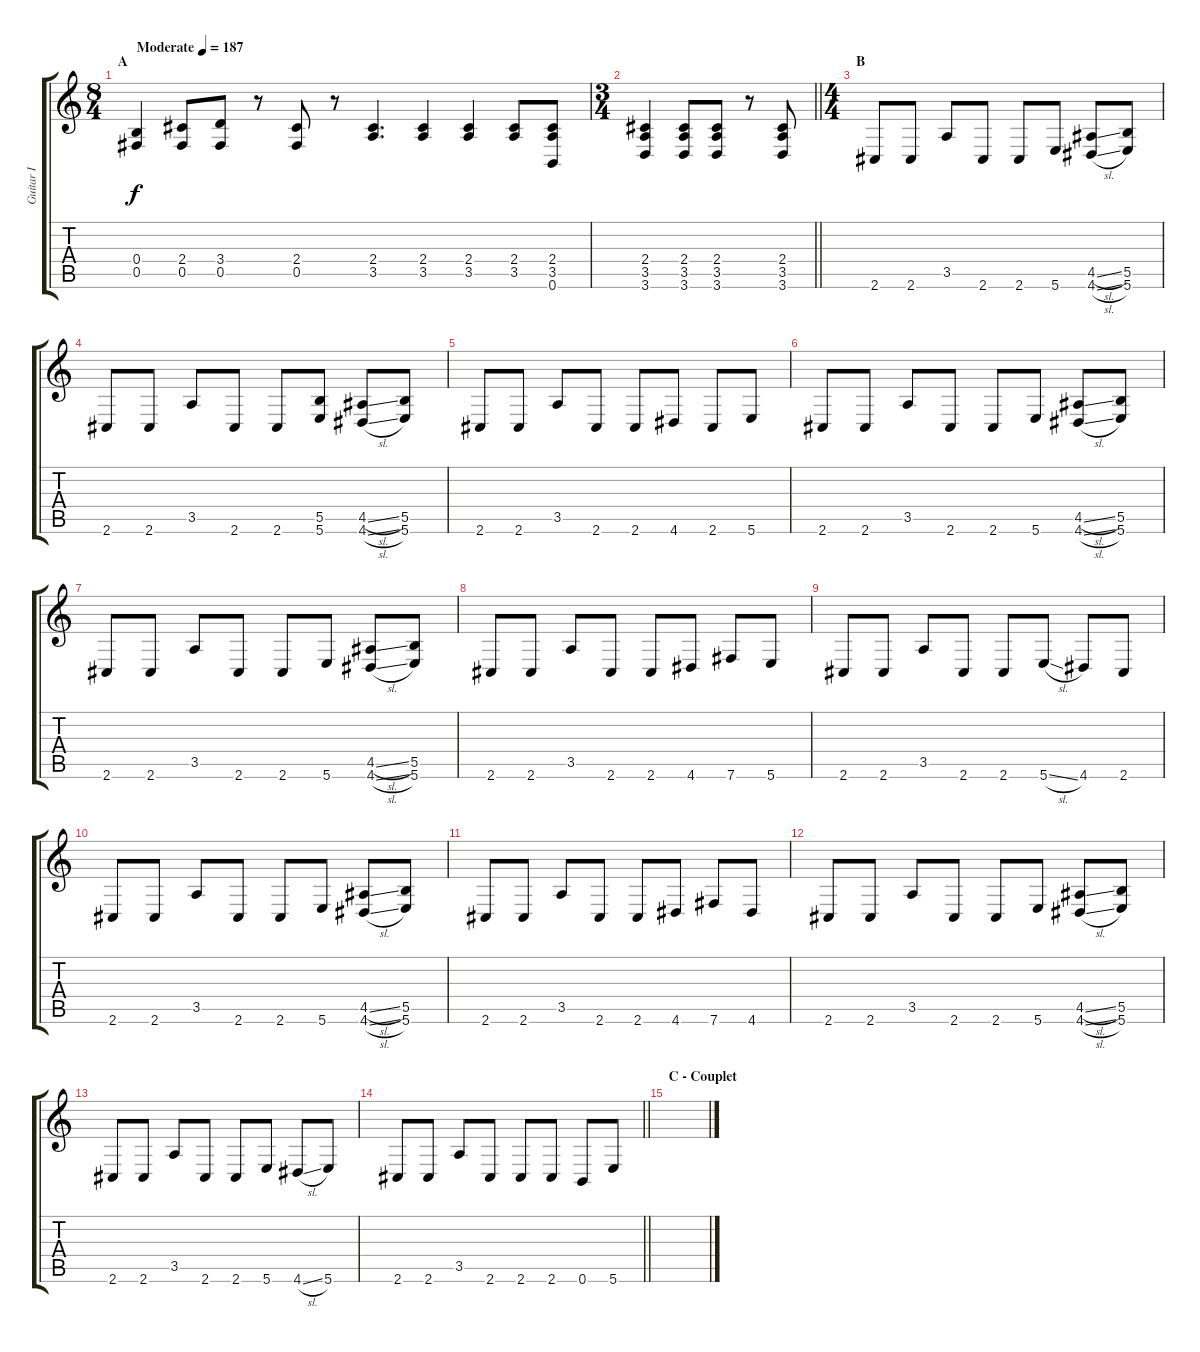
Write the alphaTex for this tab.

\track ("Guitar I" "Guitar I") {instrument distortionguitar}
\staff {score tabs}
\tuning (Db4 Ab3 E3 B2 Gb2 B1) {hide}
\ts (8 4)
\section ("" "A")
\tempo (187 "Moderate")
\clef g2
\ks c
(0.4 0.5).4{dy f volume 6 balance 8 instrument overdrivenguitar} (2.4 0.5).8 (3.4 0.5).8 r.8 (2.4 0.5).8 r.8 (2.4 3.5).4{d} (2.4 3.5).4 (2.4 3.5).4 (2.4 3.5).8 (2.4 3.5 0.6).8 |
\ts (3 4)
\barLineRight lightlight
(2.4 3.5 3.6).4 (2.4 3.5 3.6).8 (2.4 3.5 3.6).8 r.8 (2.4 3.5 3.6).8 |
\ts (4 4)
\section ("" "B")
2.6.8{volume 13 balance 16 instrument distortionguitar} 2.6.8 3.5.8 2.6.8 2.6.8 5.6.8 (4.5{sl} 4.6{sl}).8 (5.5 5.6).8 |
2.6.8 2.6.8 3.5.8 2.6.8 2.6.8 (5.5 5.6).8 (4.5{sl} 4.6{sl}).8 (5.5 5.6).8 |
2.6.8 2.6.8 3.5.8 2.6.8 2.6.8 4.6.8 2.6.8 5.6.8 |
2.6.8 2.6.8 3.5.8 2.6.8 2.6.8 5.6.8 (4.5{sl} 4.6{sl}).8 (5.5 5.6).8 |
2.6.8 2.6.8 3.5.8 2.6.8 2.6.8 5.6.8 (4.5{sl} 4.6{sl}).8 (5.5 5.6).8 |
2.6.8 2.6.8 3.5.8 2.6.8 2.6.8 4.6.8 7.6.8 5.6.8 |
2.6.8 2.6.8 3.5.8 2.6.8 2.6.8 5.6{sl}.8 4.6.8 2.6.8 |
2.6.8 2.6.8 3.5.8 2.6.8 2.6.8 5.6.8 (4.5{sl} 4.6{sl}).8 (5.5 5.6).8 |
2.6.8 2.6.8 3.5.8 2.6.8 2.6.8 4.6.8 7.6.8 4.6.8 |
2.6.8 2.6.8 3.5.8 2.6.8 2.6.8 5.6.8 (4.5{sl} 4.6{sl}).8 (5.5 5.6).8 |
2.6.8 2.6.8 3.5.8 2.6.8 2.6.8 5.6.8 4.6{sl}.8 5.6.8 |
\barLineRight lightlight
2.6.8 2.6.8 3.5.8 2.6.8 2.6.8 2.6.8 0.6.8 5.6.8 |
\section ("" "C - Couplet")
